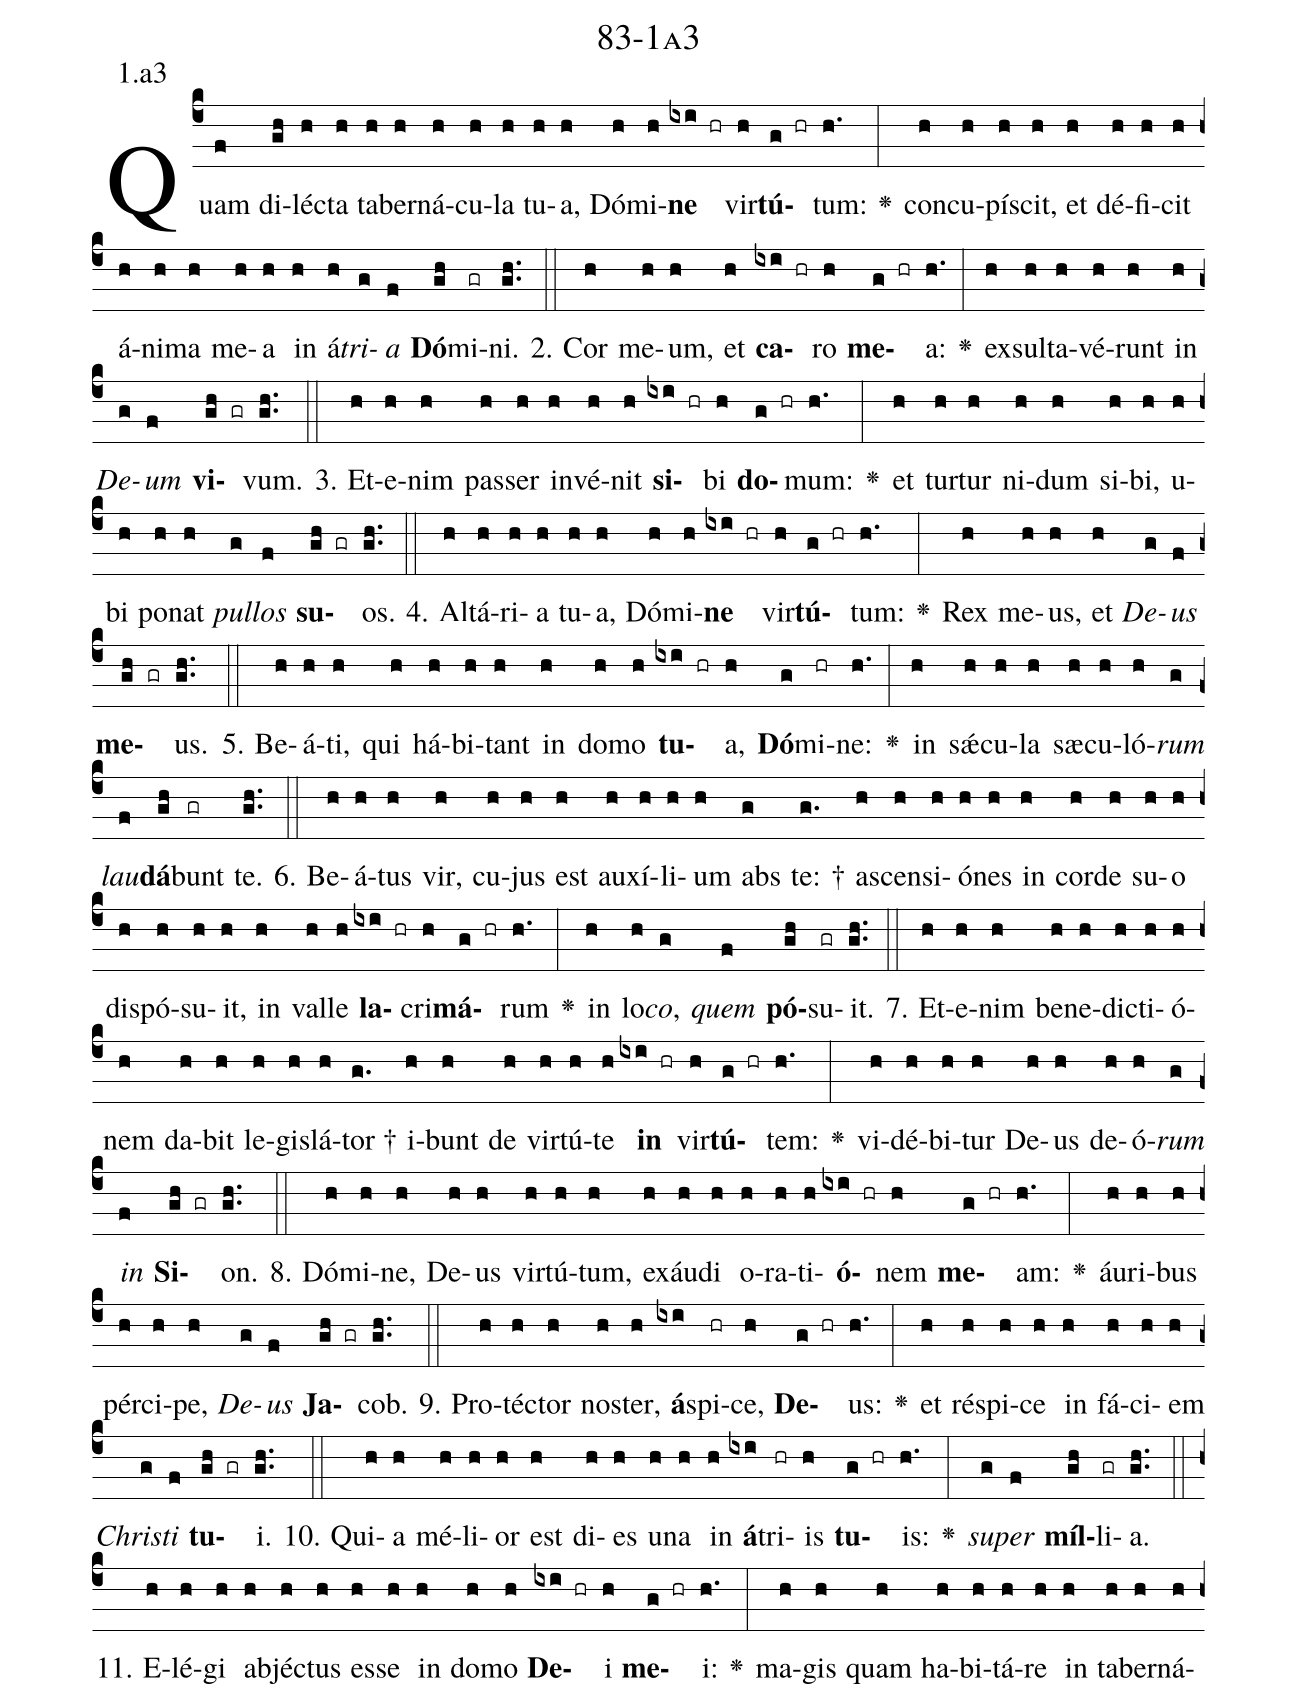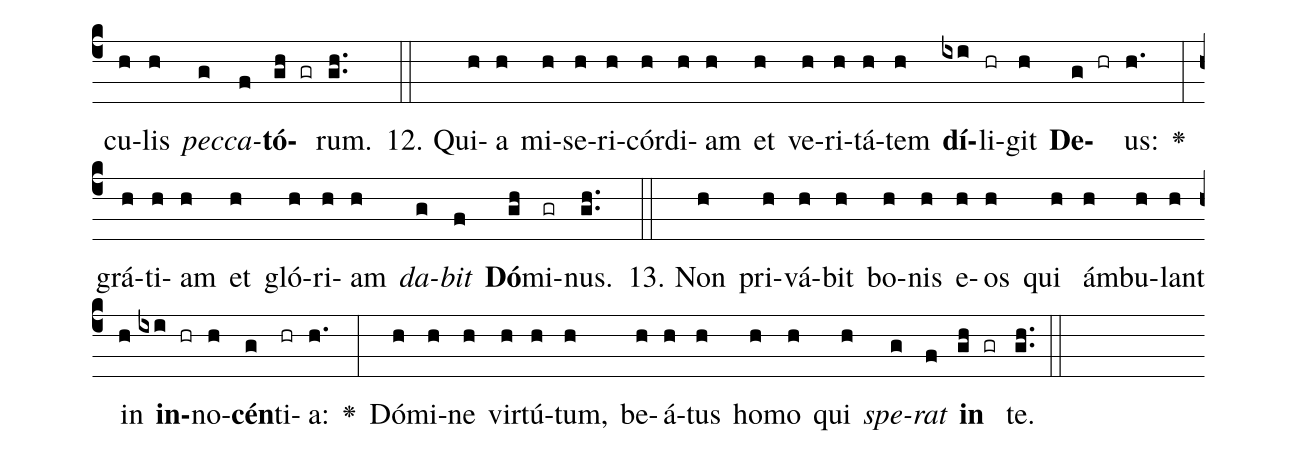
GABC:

name: 83-1a3;
annotation: 1.a3;
%%
(c4)Quam(f) di(gh)léc(h)ta(h) ta(h)ber(h)ná(h)cu(h)la(h) tu(h)a,(h) Dó(h)mi(h)<b>ne</b>(ixi hr) vir(h)<b>tú</b>(g hr)tum:(h.) <v>\greheightstar</v>(:) con(h)cu(h)pí(h)scit,(h) et(h) dé(h)fi(h)cit(h) á(h)ni(h)ma(h) me(h)a(h) in(h) á(h)<i>tri</i>(g)<i>a</i>(f) <b>Dó</b>(gh)mi(gr)ni.(gh..) (::)
2. Cor(h) me(h)um,(h) et(h) <b>ca</b>(ixi hr)ro(h) <b>me</b>(g hr)a:(h.) <v>\greheightstar</v>(:) ex(h)sul(h)ta(h)vé(h)runt(h) in(h) <i>De</i>(g)<i>um</i>(f) <b>vi</b>(gh gr)vum.(gh..) (::)
3. Et(h)e(h)nim(h) pas(h)ser(h) in(h)vé(h)nit(h) <b>si</b>(ixi hr)bi(h) <b>do</b>(g hr)mum:(h.) <v>\greheightstar</v>(:) et(h) tur(h)tur(h) ni(h)dum(h) si(h)bi,(h) u(h)bi(h) po(h)nat(h) <i>pul</i>(g)<i>los</i>(f) <b>su</b>(gh gr)os.(gh..) (::)
4. Al(h)tá(h)ri(h)a(h) tu(h)a,(h) Dó(h)mi(h)<b>ne</b>(ixi hr) vir(h)<b>tú</b>(g hr)tum:(h.) <v>\greheightstar</v>(:) Rex(h) me(h)us,(h) et(h) <i>De</i>(g)<i>us</i>(f) <b>me</b>(gh gr)us.(gh..) (::)
5. Be(h)á(h)ti,(h) qui(h) há(h)bi(h)tant(h) in(h) do(h)mo(h) <b>tu</b>(ixi hr)a,(h) <b>Dó</b>(g)mi(hr)ne:(h.) <v>\greheightstar</v>(:) in(h) sǽ(h)cu(h)la(h) sæ(h)cu(h)ló(h)<i>rum</i>(g) <i>lau</i>(f)<b>dá</b>(gh)bunt(gr) te.(gh..) (::)
6. Be(h)á(h)tus(h) vir,(h) cu(h)jus(h) est(h) au(h)xí(h)li(h)um(h) abs(g) te: †(g.) a(h)scen(h)si(h)ó(h)nes(h) in(h) cor(h)de(h) su(h)o(h) dis(h)pó(h)su(h)it,(h) in(h) val(h)le(h) <b>la</b>(ixi hr)cri(h)<b>má</b>(g hr)rum(h.) <v>\greheightstar</v>(:) in(h) lo(h)<i>co</i>,(g) <i>quem</i>(f) <b>pó</b>(gh)su(gr)it.(gh..) (::)
7. Et(h)e(h)nim(h) be(h)ne(h)dic(h)ti(h)ó(h)nem(h) da(h)bit(h) le(h)gis(h)lá(h)tor †(g.) i(h)bunt(h) de(h) vir(h)tú(h)te(h) <b>in</b>(ixi hr) vir(h)<b>tú</b>(g hr)tem:(h.) <v>\greheightstar</v>(:) vi(h)dé(h)bi(h)tur(h) De(h)us(h) de(h)ó(h)<i>rum</i>(g) <i>in</i>(f) <b>Si</b>(gh gr)on.(gh..) (::)
8. Dó(h)mi(h)ne,(h) De(h)us(h) vir(h)tú(h)tum,(h) ex(h)áu(h)di(h) o(h)ra(h)ti(h)<b>ó</b>(ixi hr)nem(h) <b>me</b>(g hr)am:(h.) <v>\greheightstar</v>(:) áu(h)ri(h)bus(h) pér(h)ci(h)pe,(h) <i>De</i>(g)<i>us</i>(f) <b>Ja</b>(gh gr)cob.(gh..) (::)
9. Pro(h)téc(h)tor(h) nos(h)ter,(h) <b>á</b>(ixi)spi(hr)ce,(h) <b>De</b>(g hr)us:(h.) <v>\greheightstar</v>(:) et(h) ré(h)spi(h)ce(h) in(h) fá(h)ci(h)em(h) <i>Chris</i>(g)<i>ti</i>(f) <b>tu</b>(gh gr)i.(gh..) (::)
10. Qui(h)a(h) mé(h)li(h)or(h) est(h) di(h)es(h) u(h)na(h) in(h) <b>á</b>(ixi)tri(hr)is(h) <b>tu</b>(g hr)is:(h.) <v>\greheightstar</v>(:) <i>su</i>(g)<i>per</i>(f) <b>míl</b>(gh)li(gr)a.(gh..) (::)
11. E(h)lé(h)gi(h) ab(h)jéc(h)tus(h) es(h)se(h) in(h) do(h)mo(h) <b>De</b>(ixi hr)i(h) <b>me</b>(g hr)i:(h.) <v>\greheightstar</v>(:) ma(h)gis(h) quam(h) ha(h)bi(h)tá(h)re(h) in(h) ta(h)ber(h)ná(h)cu(h)lis(h) <i>pec</i>(g)<i>ca</i>(f)<b>tó</b>(gh gr)rum.(gh..) (::)
12. Qui(h)a(h) mi(h)se(h)ri(h)cór(h)di(h)am(h) et(h) ve(h)ri(h)tá(h)tem(h) <b>dí</b>(ixi)li(hr)git(h) <b>De</b>(g hr)us:(h.) <v>\greheightstar</v>(:) grá(h)ti(h)am(h) et(h) gló(h)ri(h)am(h) <i>da</i>(g)<i>bit</i>(f) <b>Dó</b>(gh)mi(gr)nus.(gh..) (::)
13. Non(h) pri(h)vá(h)bit(h) bo(h)nis(h) e(h)os(h) qui(h) ám(h)bu(h)lant(h) in(h) <b>in</b>(ixi hr)no(h)<b>cén</b>(g)ti(hr)a:(h.) <v>\greheightstar</v>(:) Dó(h)mi(h)ne(h) vir(h)tú(h)tum,(h) be(h)á(h)tus(h) ho(h)mo(h) qui(h) <i>spe</i>(g)<i>rat</i>(f) <b>in</b>(gh gr) te.(gh..) (::)
